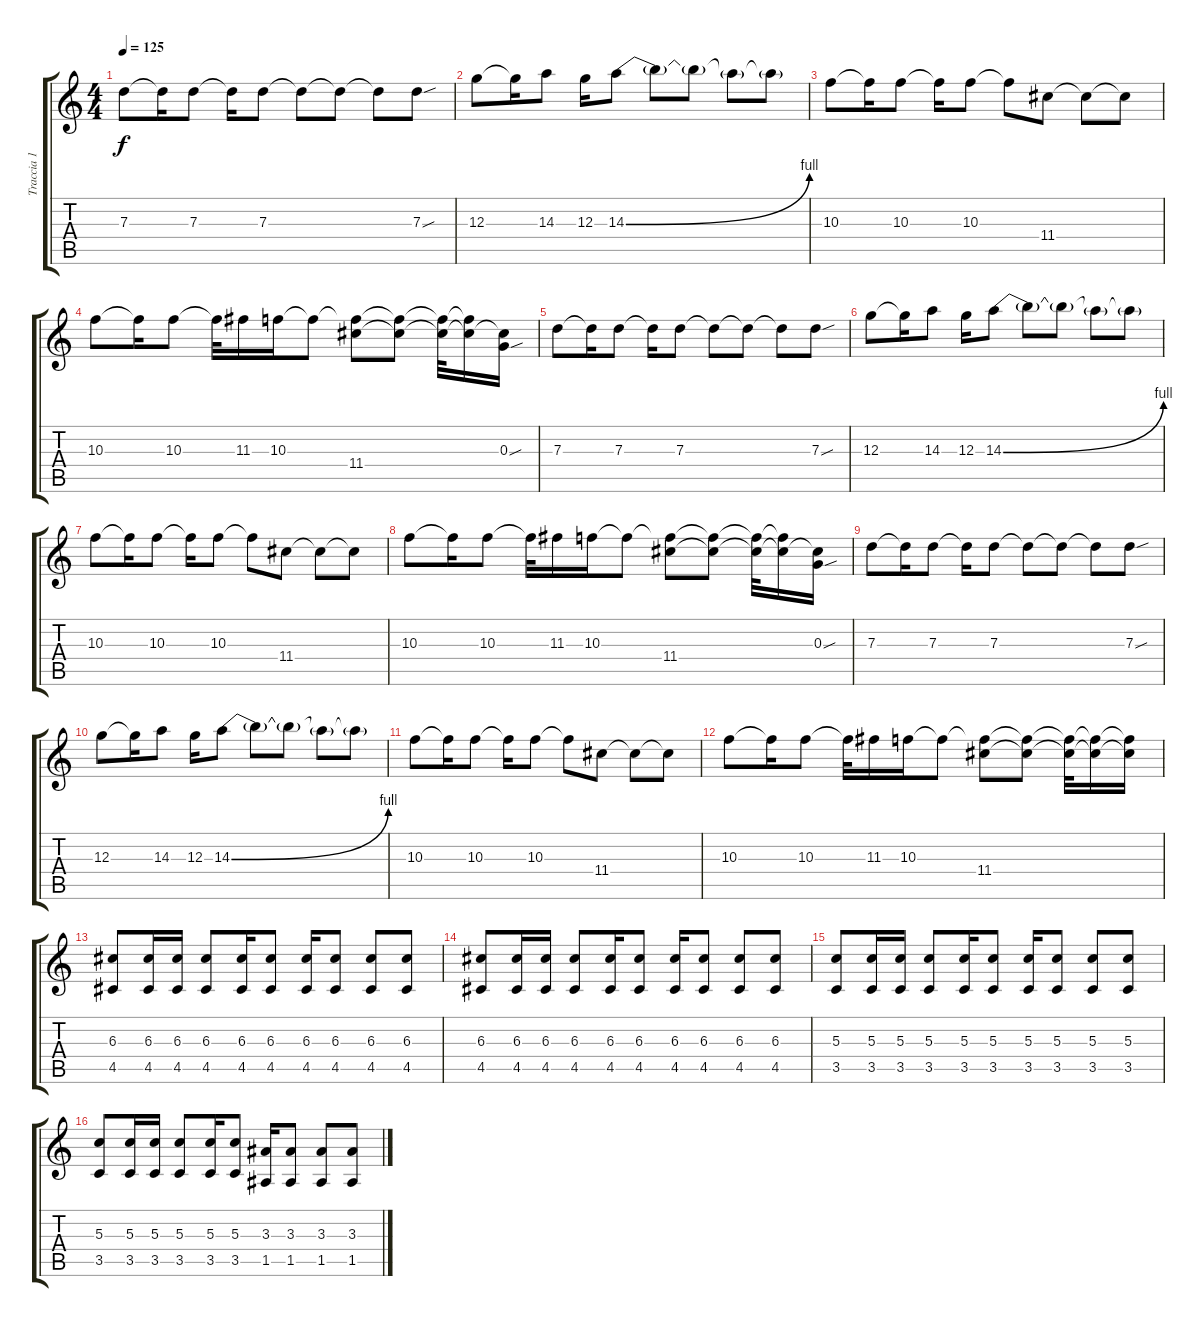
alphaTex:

\track ("Traccia 1" "Traccia 1") {instrument overdrivenguitar}
\staff {score tabs}
\tuning (E4 B3 G3 D3 A2 E2) {hide}
\ts (4 4)
\tempo 125
\clef g2
\ks c
7.3.8{dy f} 7.3{t}.16 7.3.8 7.3{t}.16 7.3.8 7.3{t}.8 7.3{t}.8 7.3{t}.8 7.3{sou}.8 |
12.3.8 12.3{t}.16 14.3.8 12.3.16 14.3{be (bend 0 0 60 4)}.8 14.3{t}.8 14.3{t}.8 14.3{t}.8 14.3{t}.8 |
10.3.8 10.3{t}.16 10.3.8 10.3{t}.16 10.3.8 10.3{t}.8 11.4.8 11.4{t}.8 11.4{t}.8 |
10.3.8 10.3{t}.16 10.3.8 10.3{t}.32 11.3.16 10.3.16 10.3{t}.8 (10.3{t} 11.4).8 (10.3{t} 11.4{t}).8 (10.3{t} 11.4{t}).32 (10.3{t} 11.4{t}).16 (0.3{sou} 11.4{t}).16 |
7.3.8 7.3{t}.16 7.3.8 7.3{t}.16 7.3.8 7.3{t}.8 7.3{t}.8 7.3{t}.8 7.3{sou}.8 |
12.3.8 12.3{t}.16 14.3.8 12.3.16 14.3{be (bend 0 0 60 4)}.8 14.3{t}.8 14.3{t}.8 14.3{t}.8 14.3{t}.8 |
10.3.8 10.3{t}.16 10.3.8 10.3{t}.16 10.3.8 10.3{t}.8 11.4.8 11.4{t}.8 11.4{t}.8 |
10.3.8 10.3{t}.16 10.3.8 10.3{t}.32 11.3.16 10.3.16 10.3{t}.8 (10.3{t} 11.4).8 (10.3{t} 11.4{t}).8 (10.3{t} 11.4{t}).32 (10.3{t} 11.4{t}).16 (0.3{sou} 11.4{t}).16 |
7.3.8 7.3{t}.16 7.3.8 7.3{t}.16 7.3.8 7.3{t}.8 7.3{t}.8 7.3{t}.8 7.3{sou}.8 |
12.3.8 12.3{t}.16 14.3.8 12.3.16 14.3{be (bend 0 0 60 4)}.8 14.3{t}.8 14.3{t}.8 14.3{t}.8 14.3{t}.8 |
10.3.8 10.3{t}.16 10.3.8 10.3{t}.16 10.3.8 10.3{t}.8 11.4.8 11.4{t}.8 11.4{t}.8 |
10.3.8 10.3{t}.16 10.3.8 10.3{t}.32 11.3.16 10.3.16 10.3{t}.8 (10.3{t} 11.4).8 (10.3{t} 11.4{t}).8 (10.3{t} 11.4{t}).32 (10.3{t} 11.4{t}).16 (10.3{t} 11.4{t}).16 |
(6.3 4.5).8 (6.3 4.5).16 (6.3 4.5).16 (6.3 4.5).8 (6.3 4.5).16 (6.3 4.5).8 (6.3 4.5).16 (6.3 4.5).8 (6.3 4.5).8 (6.3 4.5).8 |
(6.3 4.5).8 (6.3 4.5).16 (6.3 4.5).16 (6.3 4.5).8 (6.3 4.5).16 (6.3 4.5).8 (6.3 4.5).16 (6.3 4.5).8 (6.3 4.5).8 (6.3 4.5).8 |
(5.3 3.5).8 (5.3 3.5).16 (5.3 3.5).16 (5.3 3.5).8 (5.3 3.5).16 (5.3 3.5).8 (5.3 3.5).16 (5.3 3.5).8 (5.3 3.5).8 (5.3 3.5).8 |
(5.3 3.5).8 (5.3 3.5).16 (5.3 3.5).16 (5.3 3.5).8 (5.3 3.5).16 (5.3 3.5).8 (3.3 1.5).16 (3.3 1.5).8 (3.3 1.5).8 (3.3 1.5).8
